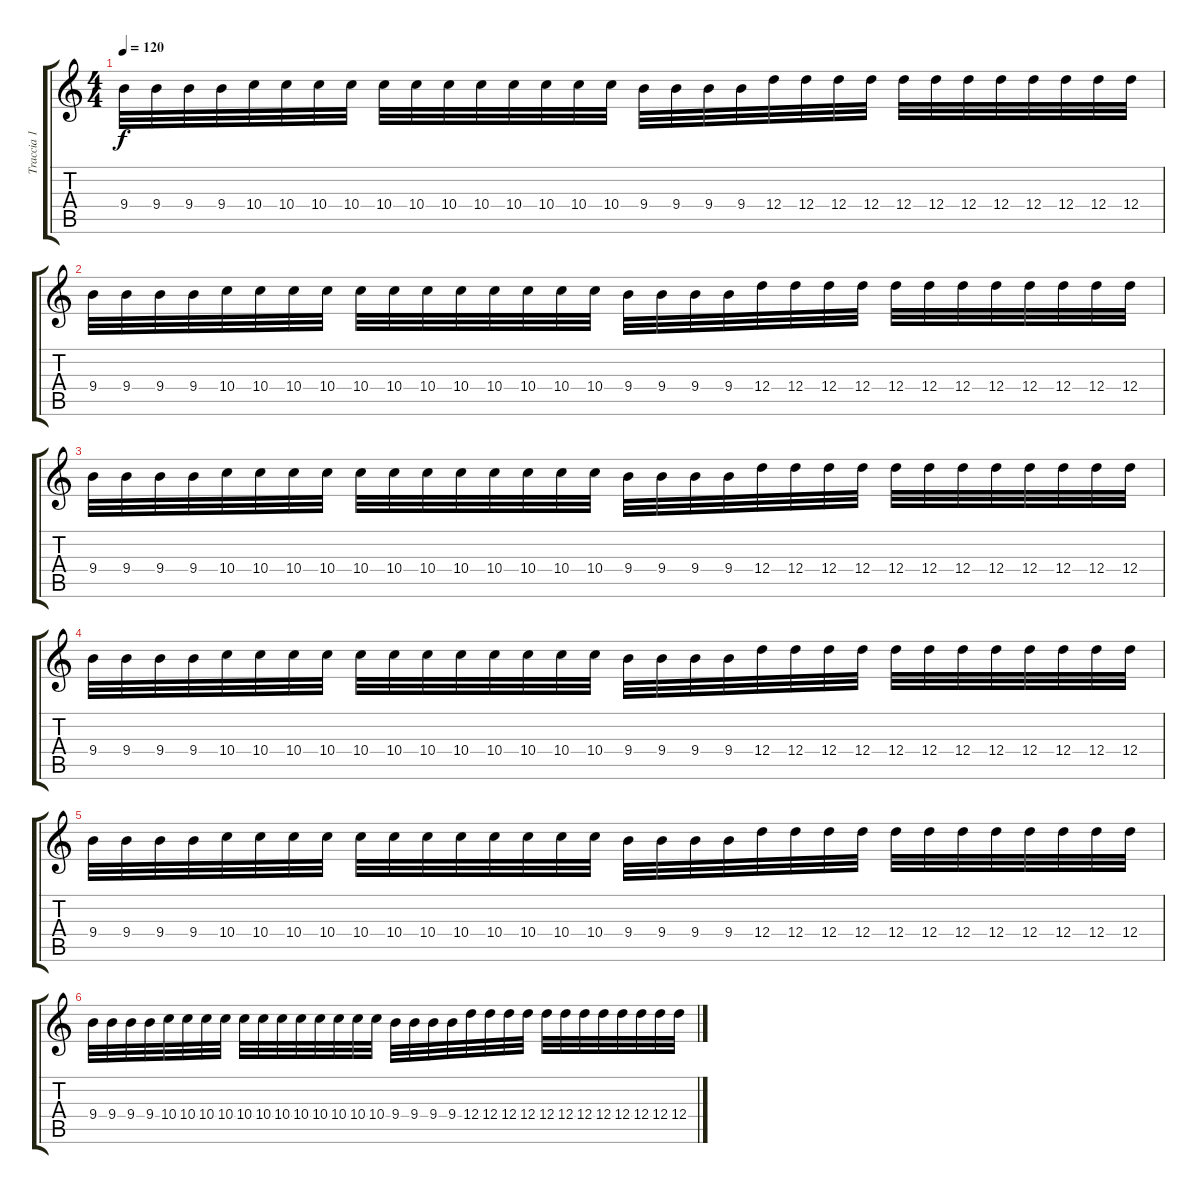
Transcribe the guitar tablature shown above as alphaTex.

\track ("Traccia 1" "Traccia 1") {instrument distortionguitar}
\staff {score tabs}
\tuning (E4 B3 G3 D3 A2 E2) {hide}
\ts (4 4)
\tempo 120
\clef g2
\ks c
9.4.32{dy f} 9.4.32 9.4.32 9.4.32 10.4.32 10.4.32 10.4.32 10.4.32 10.4.32 10.4.32 10.4.32 10.4.32 10.4.32 10.4.32 10.4.32 10.4.32 9.4.32 9.4.32 9.4.32 9.4.32 12.4.32 12.4.32 12.4.32 12.4.32 12.4.32 12.4.32 12.4.32 12.4.32 12.4.32 12.4.32 12.4.32 12.4.32 |
9.4.32 9.4.32 9.4.32 9.4.32 10.4.32 10.4.32 10.4.32 10.4.32 10.4.32 10.4.32 10.4.32 10.4.32 10.4.32 10.4.32 10.4.32 10.4.32 9.4.32 9.4.32 9.4.32 9.4.32 12.4.32 12.4.32 12.4.32 12.4.32 12.4.32 12.4.32 12.4.32 12.4.32 12.4.32 12.4.32 12.4.32 12.4.32 |
9.4.32 9.4.32 9.4.32 9.4.32 10.4.32 10.4.32 10.4.32 10.4.32 10.4.32 10.4.32 10.4.32 10.4.32 10.4.32 10.4.32 10.4.32 10.4.32 9.4.32 9.4.32 9.4.32 9.4.32 12.4.32 12.4.32 12.4.32 12.4.32 12.4.32 12.4.32 12.4.32 12.4.32 12.4.32 12.4.32 12.4.32 12.4.32 |
9.4.32 9.4.32 9.4.32 9.4.32 10.4.32 10.4.32 10.4.32 10.4.32 10.4.32 10.4.32 10.4.32 10.4.32 10.4.32 10.4.32 10.4.32 10.4.32 9.4.32 9.4.32 9.4.32 9.4.32 12.4.32 12.4.32 12.4.32 12.4.32 12.4.32 12.4.32 12.4.32 12.4.32 12.4.32 12.4.32 12.4.32 12.4.32 |
9.4.32 9.4.32 9.4.32 9.4.32 10.4.32 10.4.32 10.4.32 10.4.32 10.4.32 10.4.32 10.4.32 10.4.32 10.4.32 10.4.32 10.4.32 10.4.32 9.4.32 9.4.32 9.4.32 9.4.32 12.4.32 12.4.32 12.4.32 12.4.32 12.4.32 12.4.32 12.4.32 12.4.32 12.4.32 12.4.32 12.4.32 12.4.32 |
9.4.32 9.4.32 9.4.32 9.4.32 10.4.32 10.4.32 10.4.32 10.4.32 10.4.32 10.4.32 10.4.32 10.4.32 10.4.32 10.4.32 10.4.32 10.4.32 9.4.32 9.4.32 9.4.32 9.4.32 12.4.32 12.4.32 12.4.32 12.4.32 12.4.32 12.4.32 12.4.32 12.4.32 12.4.32 12.4.32 12.4.32 12.4.32
